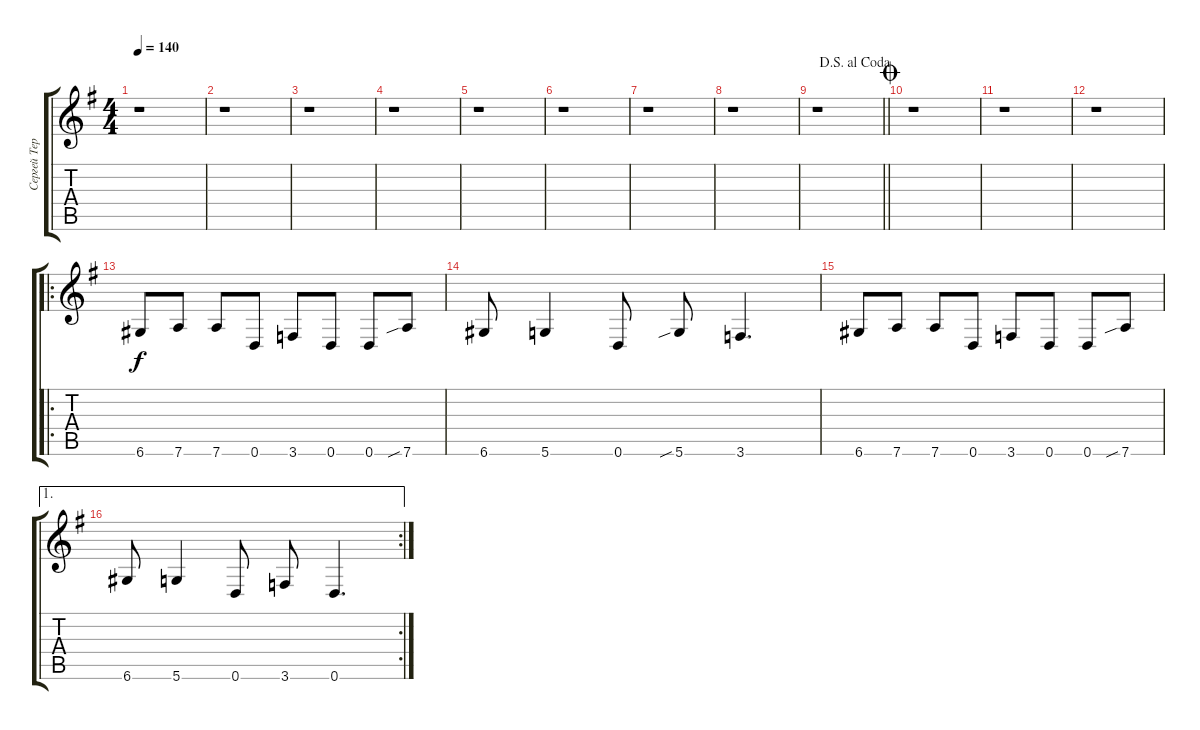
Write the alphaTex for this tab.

\track ("Сергей Терентьев" "Сергей Тер") {instrument distortionguitar}
\staff {score tabs}
\tuning (D4 A3 F3 C3 G2 D2) {hide}
\ts (4 4)
\tempo 140
\clef g2
\ks g
r.1{dy f} |
r.1 |
r.1 |
r.1 |
r.1 |
r.1 |
r.1 |
r.1 |
\jump dalsegnoalcoda
\barLineRight lightlight
r.1 |
\jump coda
r.1 |
r.1 |
r.1 |
\ro
6.6.8 7.6.8 7.6.8 0.6.8 3.6.8 0.6.8 0.6.8 7.6{sib}.8 |
6.6.8 5.6.4 0.6.8 5.6{sib}.8 3.6.4{d} |
6.6.8 7.6.8 7.6.8 0.6.8 3.6.8 0.6.8 0.6.8 7.6{sib}.8 |
\ae 1
\rc 2
6.6.8 5.6.4 0.6.8 3.6.8 0.6.4{d}
